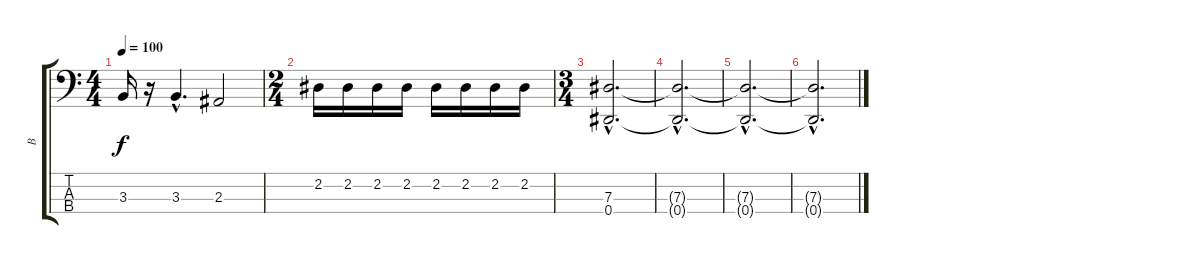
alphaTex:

\track ("B" "B") {instrument electricbassfinger}
\staff {score tabs}
\tuning (Gb2 Db2 Ab1 Eb1) {hide}
\ts (4 4)
\tempo 100
\clef f4
\ks c
3.3.16{dy f} r.16 3.3{hac}.4{d} 2.3.2 |
\ts (2 4)
2.2.16 2.2.16 2.2.16 2.2.16 2.2.16 2.2.16 2.2.16 2.2.16 |
\ts (3 4)
(7.3{hac} 0.4{hac}).2{d} |
(7.3{hac t} 0.4{hac t}).2{d} |
(7.3{hac t} 0.4{hac t}).2{d} |
(7.3{hac t} 0.4{hac t}).2{d}
